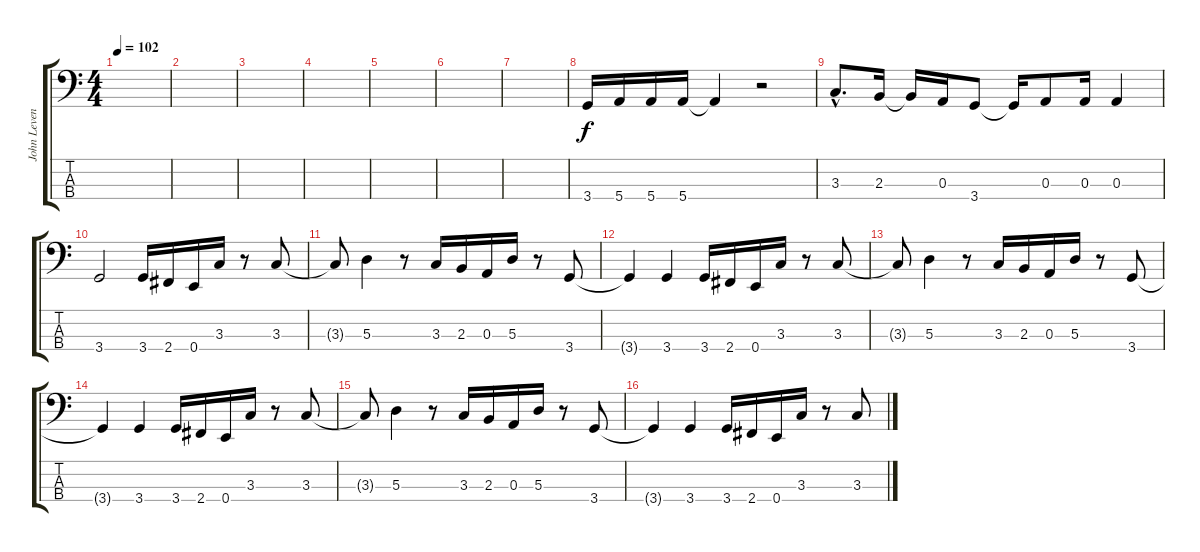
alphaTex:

\track ("John Leven Bass" "John Leven") {instrument electricbasspick}
\staff {score tabs}
\tuning (G2 D2 A1 E1) {hide}
\ts (4 4)
\tempo 102
\clef f4
\ks c
|
|
|
|
|
|
|
3.4.16 5.4.16 5.4.16 5.4.16 5.4{t}.4 r.2 |
3.3{hac}.8{d} 2.3.16 2.3{t}.16 0.3.16 3.4.8 3.4{t}.16 0.3.8 0.3.16 0.3.4 |
3.4.2 3.4.16 2.4.16 0.4.16 3.3.16 r.8 3.3.8 |
3.3{t}.8 5.3.4 r.8 3.3.16 2.3.16 0.3.16 5.3.16 r.8 3.4.8 |
3.4{t}.4 3.4.4 3.4.16 2.4.16 0.4.16 3.3.16 r.8 3.3.8 |
3.3{t}.8 5.3.4 r.8 3.3.16 2.3.16 0.3.16 5.3.16 r.8 3.4.8 |
3.4{t}.4 3.4.4 3.4.16 2.4.16 0.4.16 3.3.16 r.8 3.3.8 |
3.3{t}.8 5.3.4 r.8 3.3.16 2.3.16 0.3.16 5.3.16 r.8 3.4.8 |
3.4{t}.4 3.4.4 3.4.16 2.4.16 0.4.16 3.3.16 r.8 3.3.8
